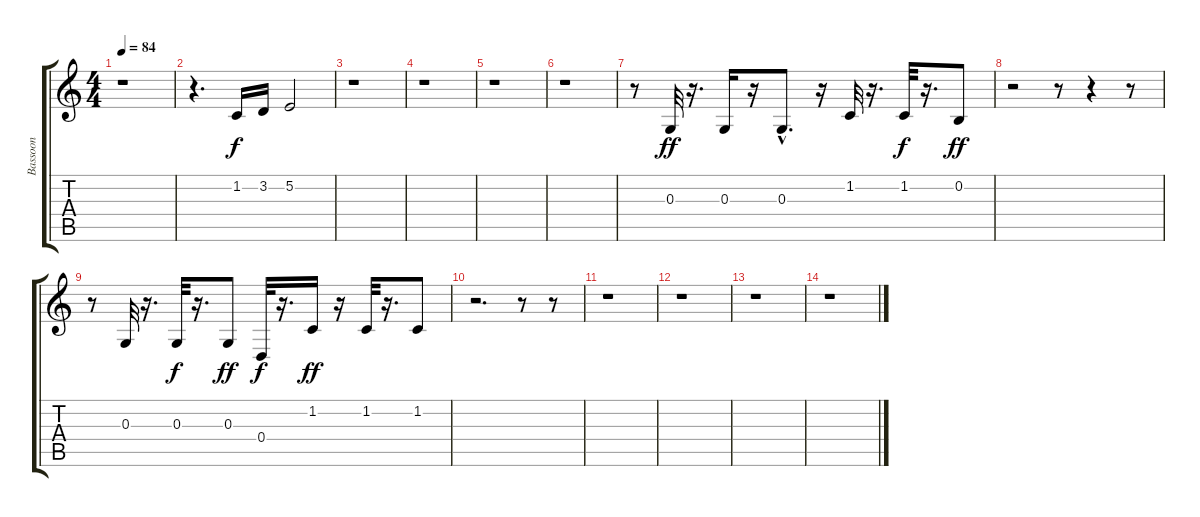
\track ("Bassoon" "Bassoon") {instrument bassoon}
\staff {score tabs}
\tuning (E4 B3 G3 D3 A2 E2) {hide}
\ts (4 4)
\tempo 84
\clef g2
\ks c
r.1{dy mf} |
r.4{d} 1.2.16{dy f} 3.2.16 5.2.2 |
r.1 |
r.1 |
r.1 |
r.1 |
r.8 0.3.32{dy ff} r.16{d} 0.3.16 r.16 0.3{hac}.8{d} r.16 1.2.32 r.16{d} 1.2.32{dy f} r.16{d} 0.2.8{dy ff} |
r.2 r.8 r.4 r.8 |
r.8 0.3.32 r.16{d} 0.3.32{dy f} r.16{d} 0.3.8{dy ff} 0.4.32{dy f} r.16{d} 1.2.16{dy ff} r.16 1.2.32 r.16{d} 1.2.8 |
r.2{d} r.8 r.8 |
r.1 |
r.1 |
r.1 |
r.1
